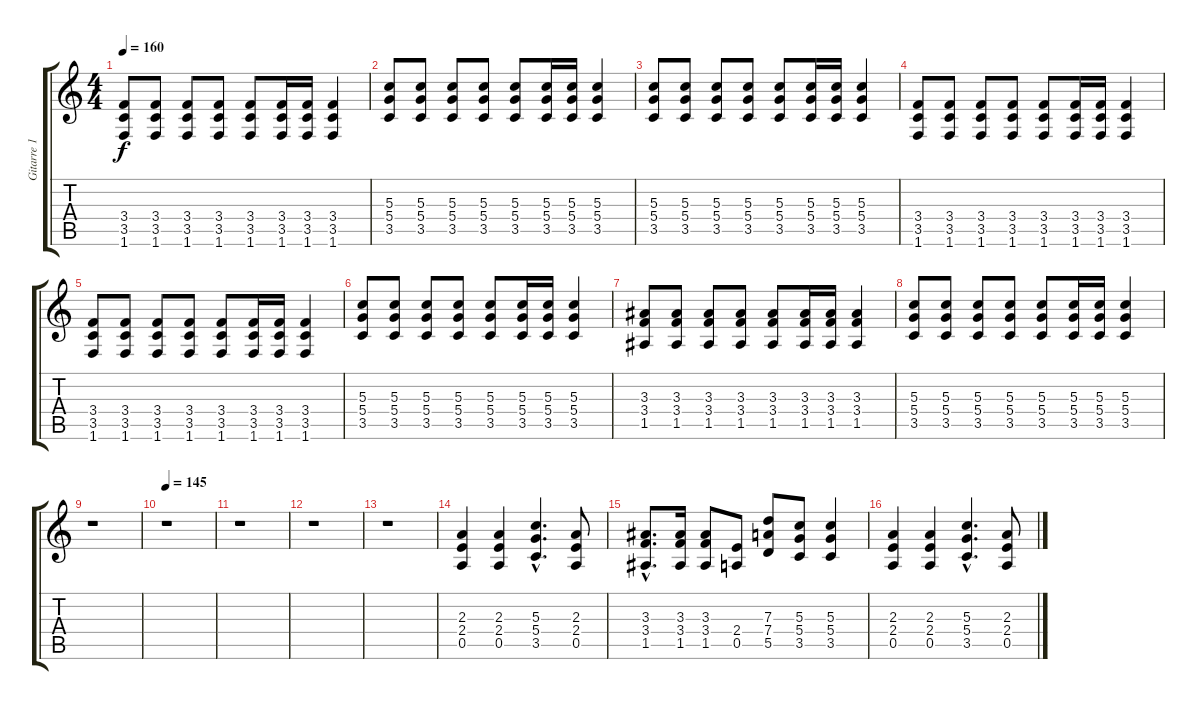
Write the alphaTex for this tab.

\track ("Gitarre 1" "Gitarre 1") {instrument distortionguitar}
\staff {score tabs}
\tuning (E4 B3 G3 D3 A2 E2) {hide}
\ts (4 4)
\tempo 160
\clef g2
\ks c
(3.4 3.5 1.6).8{dy f} (3.4 3.5 1.6).8 (3.4 3.5 1.6).8 (3.4 3.5 1.6).8 (3.4 3.5 1.6).8 (3.4 3.5 1.6).16 (3.4 3.5 1.6).16 (3.4 3.5 1.6).4 |
(5.3 5.4 3.5).8 (5.3 5.4 3.5).8 (5.3 5.4 3.5).8 (5.3 5.4 3.5).8 (5.3 5.4 3.5).8 (5.3 5.4 3.5).16 (5.3 5.4 3.5).16 (5.3 5.4 3.5).4 |
(5.3 5.4 3.5).8 (5.3 5.4 3.5).8 (5.3 5.4 3.5).8 (5.3 5.4 3.5).8 (5.3 5.4 3.5).8 (5.3 5.4 3.5).16 (5.3 5.4 3.5).16 (5.3 5.4 3.5).4 |
(3.4 3.5 1.6).8 (3.4 3.5 1.6).8 (3.4 3.5 1.6).8 (3.4 3.5 1.6).8 (3.4 3.5 1.6).8 (3.4 3.5 1.6).16 (3.4 3.5 1.6).16 (3.4 3.5 1.6).4 |
(3.4 3.5 1.6).8 (3.4 3.5 1.6).8 (3.4 3.5 1.6).8 (3.4 3.5 1.6).8 (3.4 3.5 1.6).8 (3.4 3.5 1.6).16 (3.4 3.5 1.6).16 (3.4 3.5 1.6).4 |
(5.3 5.4 3.5).8 (5.3 5.4 3.5).8 (5.3 5.4 3.5).8 (5.3 5.4 3.5).8 (5.3 5.4 3.5).8 (5.3 5.4 3.5).16 (5.3 5.4 3.5).16 (5.3 5.4 3.5).4 |
(3.3 3.4 1.5).8 (3.3 3.4 1.5).8 (3.3 3.4 1.5).8 (3.3 3.4 1.5).8 (3.3 3.4 1.5).8 (3.3 3.4 1.5).16 (3.3 3.4 1.5).16 (3.3 3.4 1.5).4 |
(5.3 5.4 3.5).8 (5.3 5.4 3.5).8 (5.3 5.4 3.5).8 (5.3 5.4 3.5).8 (5.3 5.4 3.5).8 (5.3 5.4 3.5).16 (5.3 5.4 3.5).16 (5.3 5.4 3.5).4 |
r.1 |
\tempo 145
r.1 |
r.1 |
r.1 |
r.1 |
(2.3 2.4 0.5).4{instrument distortionguitar} (2.3 2.4 0.5).4 (5.3{hac} 5.4{hac} 3.5{hac}).4{d} (2.3 2.4 0.5).8 |
(3.3{hac} 3.4{hac} 1.5{hac}).8{d} (3.3 3.4 1.5).16 (3.3 3.4 1.5).8 (2.4 0.5).8 (7.3 7.4 5.5).8 (5.3 5.4 3.5).8 (5.3 5.4 3.5).4 |
(2.3 2.4 0.5).4 (2.3 2.4 0.5).4 (5.3{hac} 5.4{hac} 3.5{hac}).4{d} (2.3 2.4 0.5).8
